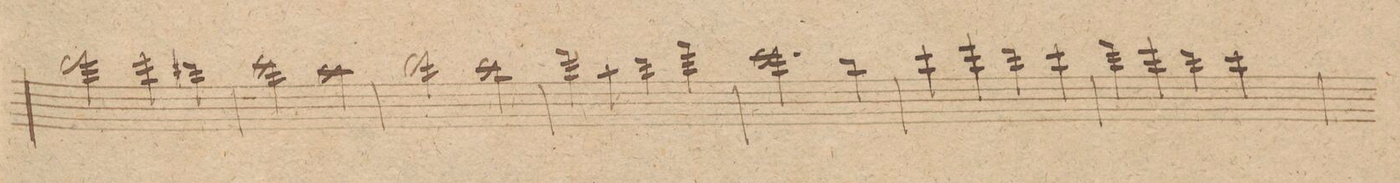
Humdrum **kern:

**kern	**dynam
*I"Flauto. 1mo	*
*clefG2	*
*k[f#c#g#]	*
*met(c|)	*
*M4/4	*
2fff#\	.
4eee\	.
4ddd#X\	.
=29	=29
2eee\	.
2aa\	.
=30	=30
2ddd\	.
2ccc#\	.
=31	=31
4fff#\	.
4aa\	.
4ddd\	.
4fff#\	.
=32	=32
2.eee\	.
4bb\	.
=33	=33
4ccc#\	.
4eee\	.
4ddd\	.
4ccc#\	.
=34	=34
4fff#\	.
4eee\	.
4ddd\	.
4ccc#\	.
=35	=35
*-	*-
